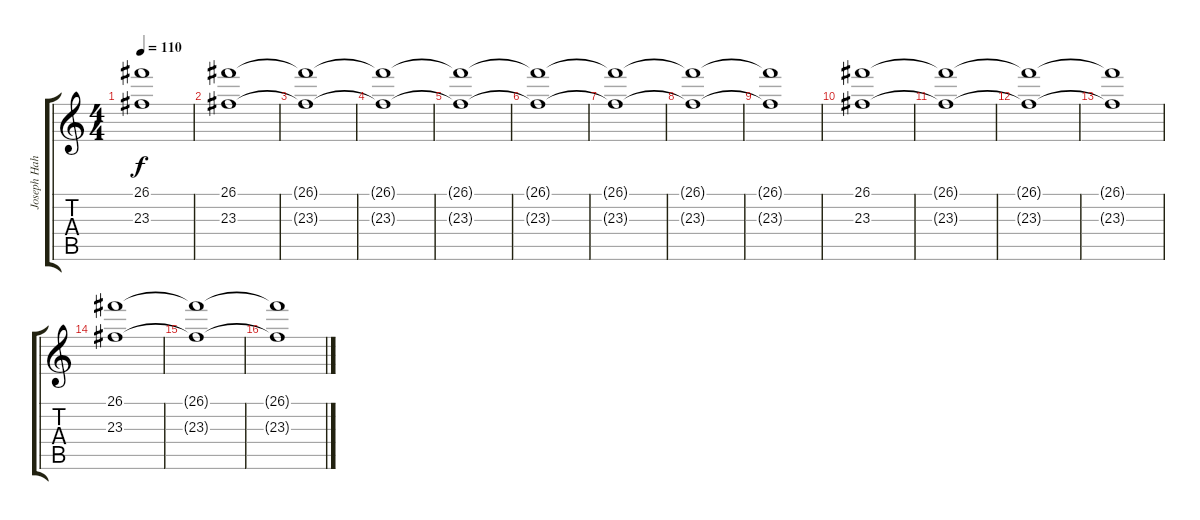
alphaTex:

\track ("Joseph Hahn (Sampler 2)" "Joseph Hah") {instrument stringensemble1}
\staff {score tabs}
\tuning (E4 B3 G3 D3 A2 E2) {hide}
\ts (4 4)
\tempo 110
\clef g2
\ks c
(26.1{t} 23.3{t}).1{dy f} |
(26.1 23.3).1 |
(26.1{t} 23.3{t}).1 |
(26.1{t} 23.3{t}).1 |
(26.1{t} 23.3{t}).1 |
(26.1{t} 23.3{t}).1 |
(26.1{t} 23.3{t}).1 |
(26.1{t} 23.3{t}).1 |
(26.1{t} 23.3{t}).1 |
(26.1 23.3).1 |
(26.1{t} 23.3{t}).1 |
(26.1{t} 23.3{t}).1 |
(26.1{t} 23.3{t}).1 |
(26.1 23.3).1 |
(26.1{t} 23.3{t}).1 |
(26.1{t} 23.3{t}).1
